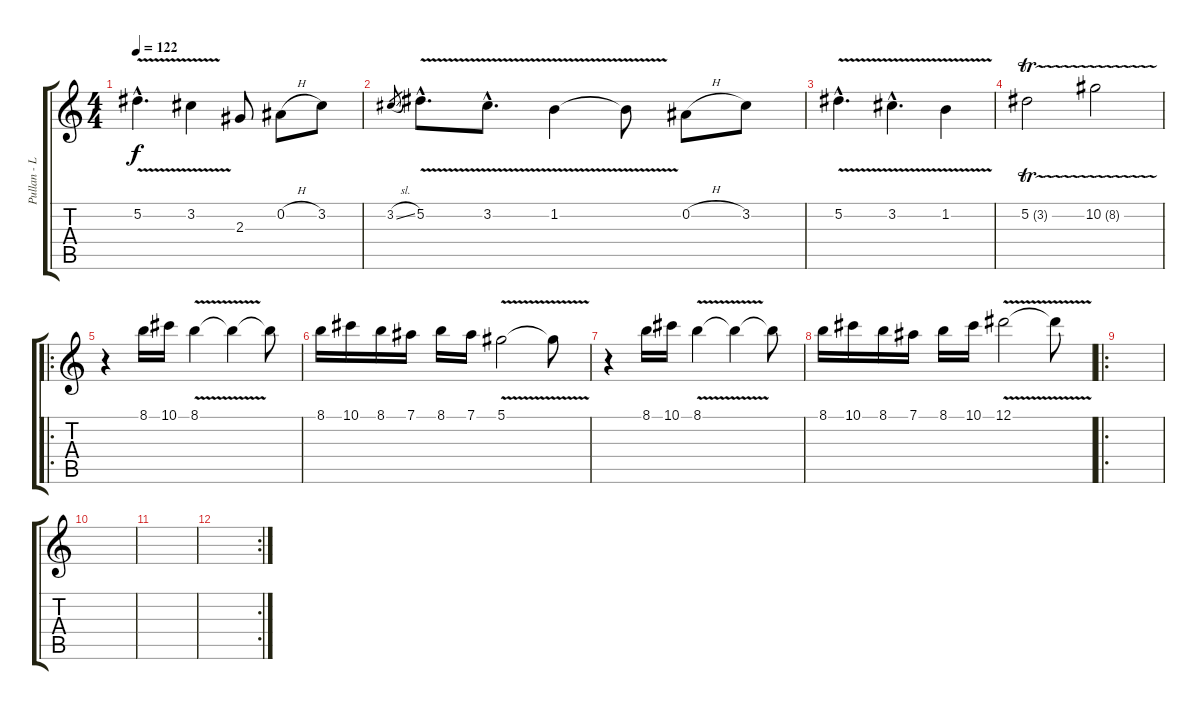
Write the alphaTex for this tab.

\track ("Pullan - Lead Guitar" "Pullan - L") {instrument overdrivenguitar}
\staff {score tabs}
\tuning (Eb4 Bb3 Gb3 Db3 Ab2 Eb2) {hide}
\ts (4 4)
\tempo 122
\clef g2
\ks c
5.2{v hac}.4{d dy f} 3.2{v}.4 2.3.8 0.2{h}.8 3.2.8 |
3.2{sl}.8{gr} 5.2{v hac}.8{d} 3.2{v hac}.8{d} 1.2{v}.4 1.2{t}.8 0.2{h}.8 3.2.8 |
5.2{v hac}.4{d} 3.2{v hac}.4{d} 1.2{v}.4 |
5.2{tr (3 32)}.2 10.2{tr (8 32)}.2 |
\ro
r.4 8.1.16 10.1.16 8.1{v}.4 8.1{t}.4 8.1{t}.8 |
8.1.16 10.1.16 8.1.16 7.1.16 8.1.16 7.1.16 5.1{v}.2 5.1{t}.8 |
r.4 8.1.16 10.1.16 8.1{v}.4 8.1{t}.4 8.1{t}.8 |
8.1.16 10.1.16 8.1.16 7.1.16 8.1.16 10.1.16 12.1{v}.2 12.1{t}.8 |
\ro
|
|
|
\rc 2
